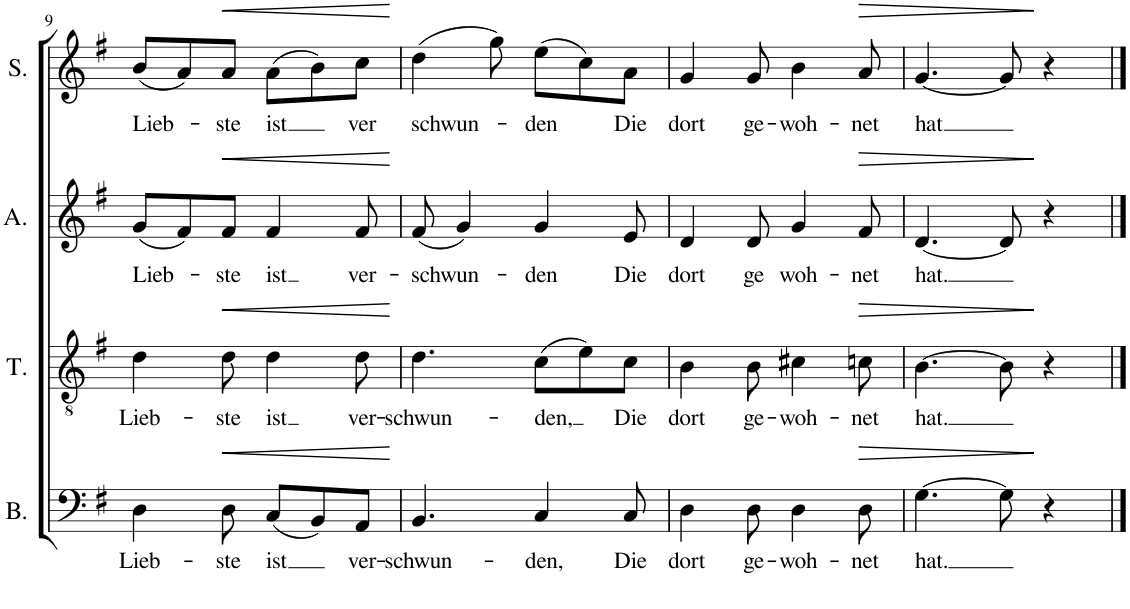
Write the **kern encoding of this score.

**kern	**text	**dynam	**kern	**text	**dynam	**kern	**text	**dynam	**kern	**text	**dynam
*part4	*part4	*part4	*part3	*part3	*part3	*part2	*part2	*part2	*part1	*part1	*part1
*staff4	*staff4	*staff4	*staff3	*staff3	*staff3	*staff2	*staff2	*staff2	*staff1	*staff1	*staff1
*I"Bass	*	*	*I"Tenor	*	*	*I"Alto	*	*	*I"Soprano	*	*
*I'B.	*	*	*I'T.	*	*	*I'A.	*	*	*I'S.	*	*
!!LO:PB:g=z
*clefF4	*	*	*clefGv2	*	*	*clefG2	*	*	*clefG2	*	*
*k[f#]	*	*	*k[f#]	*	*	*k[f#]	*	*	*k[f#]	*	*
*M6/8	*	*	*M6/8	*	*	*M6/8	*	*	*M6/8	*	*
=9	=9	=9	=9	=9	=9	=9	=9	=9	=9	=9	=9
!	!LO:LY:b	!	!	!LO:LY:b	!	!	!LO:LY:b	!	!	!LO:LY:b	!
4D\	Lieb-	.	4d\	Lieb-	.	(8g/L	Lieb-	.	(8b/L	Lieb-	.
.	.	.	.	.	.	8f#/)	.	.	8a/)	.	.
!	!LO:LY:b	!LO:HP:b	!	!LO:LY:b	!LO:HP:b	!	!LO:LY:b	!LO:HP:b	!	!LO:LY:b	!LO:HP:b
8D\	-ste	<	8d\	-ste	<	8f#/J	-ste	<	8a/J	-ste	<
!	!LO:LY:b	!	!	!LO:LY:b	!	!	!LO:LY:b	!	!	!LO:LY:b	!
(8C/L	ist	.	4d\	ist	.	4f#/	ist	.	(8a\L	ist	.
8BB/)	.	.	.	.	.	.	.	.	8b\)	.	.
!	!LO:LY:b	!	!	!LO:LY:b	!	!	!LO:LY:b	!	!	!LO:LY:b	!
8AA/J	ver-	.	8d\	ver-	.	8f#/	ver-	.	8cc\J	ver	.
.	.	[	.	.	[	.	.	[	.	.	[
=10	=10	=10	=10	=10	=10	=10	=10	=10	=10	=10	=10
!	!LO:LY:b	!	!	!LO:LY:b	!	!	!LO:LY:b	!	!	!LO:LY:b	!
4.BB/	-schwun-	.	4.d\	-schwun-	.	(8f#/	-schwun-	.	(4dd\	schwun-	.
.	.	.	.	.	.	4g/)	.	.	.	.	.
.	.	.	.	.	.	.	.	.	8gg\)	.	.
!	!LO:LY:b	!	!	!LO:LY:b	!	!	!LO:LY:b	!	!	!LO:LY:b	!
4C/	-den,	.	(8c\L	-den,	.	4g/	-den	.	(8ee\L	den	.
.	.	.	8e\)	.	.	.	.	.	8cc\)	.	.
!	!LO:LY:b	!	!	!LO:LY:b	!	!	!LO:LY:b	!	!	!LO:LY:b	!
8C/	Die	.	8c\J	Die	.	8e/	Die	.	8a\J	Die	.
=11	=11	=11	=11	=11	=11	=11	=11	=11	=11	=11	=11
!	!LO:LY:b	!	!	!LO:LY:b	!	!	!LO:LY:b	!	!	!LO:LY:b	!
4D\	dort	.	4B\	dort	.	4d/	dort	.	4g/	dort	.
!	!LO:LY:b	!	!	!LO:LY:b	!	!	!LO:LY:b	!	!	!LO:LY:b	!
8D\	ge-	.	8B\	ge-	.	8d/	ge	.	8g/	ge-	.
!	!LO:LY:b	!	!	!LO:LY:b	!	!	!LO:LY:b	!	!	!LO:LY:b	!
4D\	-woh-	.	4c#X\	-woh-	.	4g/	woh-	.	4b\	-woh-	.
!	!LO:LY:b	!LO:HP:b	!	!LO:LY:b	!LO:HP:b	!	!LO:LY:b	!LO:HP:b	!	!LO:LY:b	!LO:HP:b
8D\	-net	>	8cn\	-net	>	8f#/	-net	>	8a/	net	>
=12	=12	=12	=12	=12	=12	=12	=12	=12	=12	=12	=12
!	!LO:LY:b	!	!	!LO:LY:b	!	!	!LO:LY:b	!	!	!LO:LY:b	!
[4.G\	hat.	.	[4.B\	hat.	.	[4.d/	hat.	.	[4.g/	hat	.
8G\]	.	.	8B\]	.	.	8d/]	.	.	8g/]	.	.
4r	.	]	4r	.	]	4r	.	]	4r	.	]
==	==	==	==	==	==	==	==	==	==	==	==
*-	*-	*-	*-	*-	*-	*-	*-	*-	*-	*-	*-
